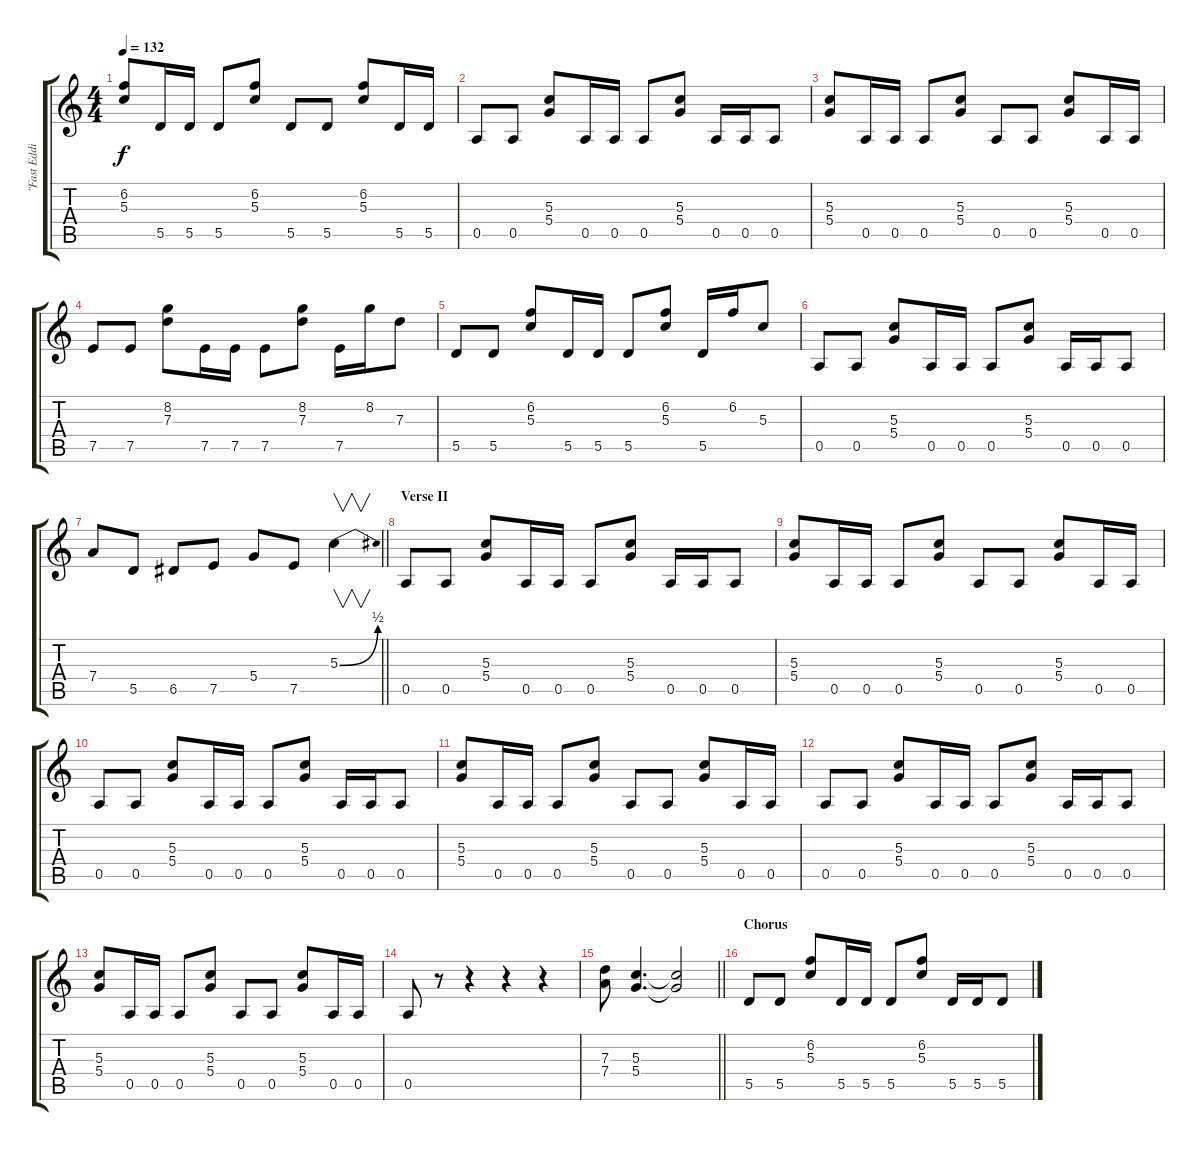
\track ("\"Fast Eddie\" Clarke" "\"Fast Eddi") {instrument distortionguitar}
\staff {score tabs}
\tuning (E4 B3 G3 D3 A2 E2) {hide}
\ts (4 4)
\tempo 132
\clef g2
\ks c
(6.2 5.3).8{dy f} 5.5.16 5.5.16 5.5.8 (6.2 5.3).8 5.5.8 5.5.8 (6.2 5.3).8 5.5.16 5.5.16 |
0.5.8 0.5.8 (5.3 5.4).8 0.5.16 0.5.16 0.5.8 (5.3 5.4).8 0.5.16 0.5.16 0.5.8 |
(5.3 5.4).8 0.5.16 0.5.16 0.5.8 (5.3 5.4).8 0.5.8 0.5.8 (5.3 5.4).8 0.5.16 0.5.16 |
7.5.8 7.5.8 (8.2 7.3).8 7.5.16 7.5.16 7.5.8 (8.2 7.3).8 7.5.16 8.2.16 7.3.8 |
5.5.8 5.5.8 (6.2 5.3).8 5.5.16 5.5.16 5.5.8 (6.2 5.3).8 5.5.16 6.2.16 5.3.8 |
0.5.8 0.5.8 (5.3 5.4).8 0.5.16 0.5.16 0.5.8 (5.3 5.4).8 0.5.16 0.5.16 0.5.8 |
\barLineRight lightlight
7.4.8 5.5.8 6.5.8 7.5.8 5.4.8 7.5.8 5.3{be (bend 0 0 60 2)}.4{v} |
\section ("" "Verse II")
0.5.8 0.5.8 (5.3 5.4).8 0.5.16 0.5.16 0.5.8 (5.3 5.4).8 0.5.16 0.5.16 0.5.8 |
(5.3 5.4).8 0.5.16 0.5.16 0.5.8 (5.3 5.4).8 0.5.8 0.5.8 (5.3 5.4).8 0.5.16 0.5.16 |
0.5.8 0.5.8 (5.3 5.4).8 0.5.16 0.5.16 0.5.8 (5.3 5.4).8 0.5.16 0.5.16 0.5.8 |
(5.3 5.4).8 0.5.16 0.5.16 0.5.8 (5.3 5.4).8 0.5.8 0.5.8 (5.3 5.4).8 0.5.16 0.5.16 |
0.5.8 0.5.8 (5.3 5.4).8 0.5.16 0.5.16 0.5.8 (5.3 5.4).8 0.5.16 0.5.16 0.5.8 |
(5.3 5.4).8 0.5.16 0.5.16 0.5.8 (5.3 5.4).8 0.5.8 0.5.8 (5.3 5.4).8 0.5.16 0.5.16 |
0.5.8 r.8 r.4 r.4 r.4 |
\barLineRight lightlight
(7.3 7.4).8 (5.3 5.4).4{d} (5.3{t} 5.4{t}).2 |
\section ("" "Chorus")
5.5.8 5.5.8 (6.2 5.3).8 5.5.16 5.5.16 5.5.8 (6.2 5.3).8 5.5.16 5.5.16 5.5.8
